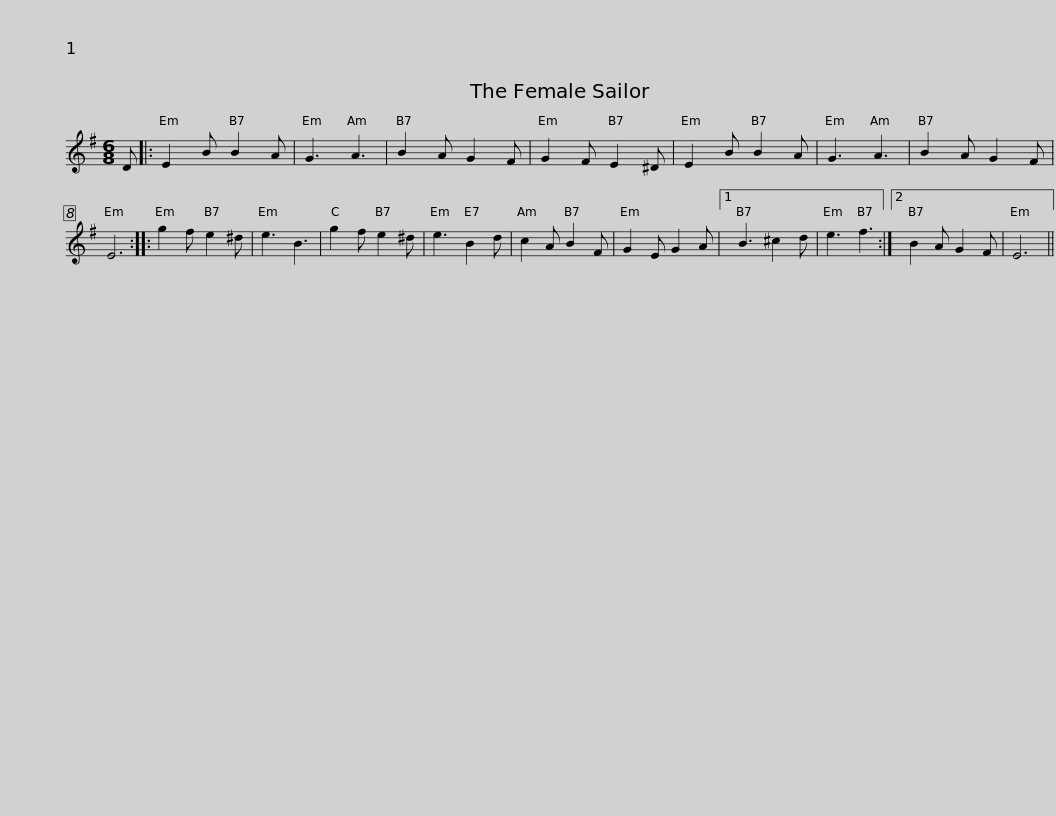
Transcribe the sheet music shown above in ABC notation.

X:1
L:1/8
M:6/8
I:linebreak $
K:Emin
V:1 treble
V:1
 D |: E2 B B2 A | G3 A3 | B2 A G2 F | G2 F E2 ^D | %5
 E2 B B2 A | G3 A3 | B2 A G2 F | E6 ::$ g2 f e2 ^d | %10
 e3 B3 | g2 f e2 ^d | e3 B2 d | c2 A B2 F | G2 E G2 A |1 %15
 B3 ^c2 d | e3 f3 :|2$ B2 A G2 F | E6 || %19
